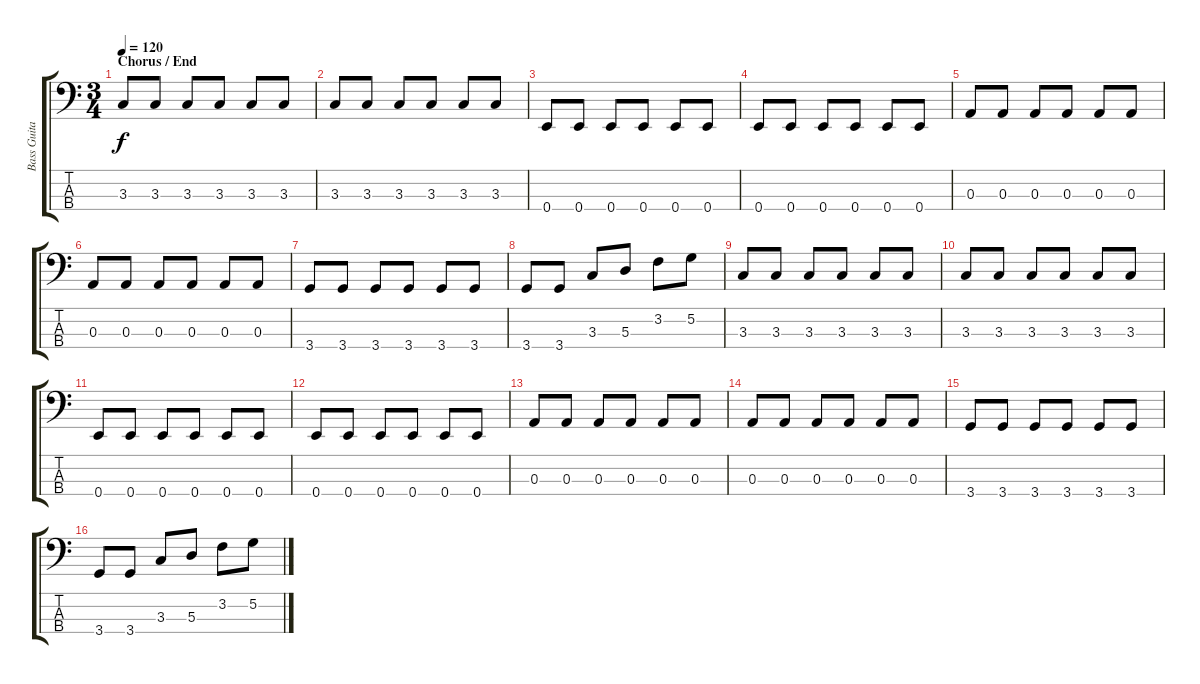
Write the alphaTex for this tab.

\track ("Bass Guitar" "Bass Guita") {instrument electricbasspick}
\staff {score tabs}
\tuning (G2 D2 A1 E1) {hide}
\ts (3 4)
\section ("" "Chorus / End")
\tempo 120
\clef f4
\ks c
3.3.8{dy f} 3.3.8 3.3.8 3.3.8 3.3.8 3.3.8 |
3.3.8 3.3.8 3.3.8 3.3.8 3.3.8 3.3.8 |
0.4.8 0.4.8 0.4.8 0.4.8 0.4.8 0.4.8 |
0.4.8 0.4.8 0.4.8 0.4.8 0.4.8 0.4.8 |
0.3.8 0.3.8 0.3.8 0.3.8 0.3.8 0.3.8 |
0.3.8 0.3.8 0.3.8 0.3.8 0.3.8 0.3.8 |
3.4.8 3.4.8 3.4.8 3.4.8 3.4.8 3.4.8 |
3.4.8 3.4.8 3.3.8 5.3.8 3.2.8 5.2.8 |
3.3.8 3.3.8 3.3.8 3.3.8 3.3.8 3.3.8 |
3.3.8 3.3.8 3.3.8 3.3.8 3.3.8 3.3.8 |
0.4.8 0.4.8 0.4.8 0.4.8 0.4.8 0.4.8 |
0.4.8 0.4.8 0.4.8 0.4.8 0.4.8 0.4.8 |
0.3.8 0.3.8 0.3.8 0.3.8 0.3.8 0.3.8 |
0.3.8 0.3.8 0.3.8 0.3.8 0.3.8 0.3.8 |
3.4.8 3.4.8 3.4.8 3.4.8 3.4.8 3.4.8 |
3.4.8 3.4.8 3.3.8 5.3.8 3.2.8 5.2.8
